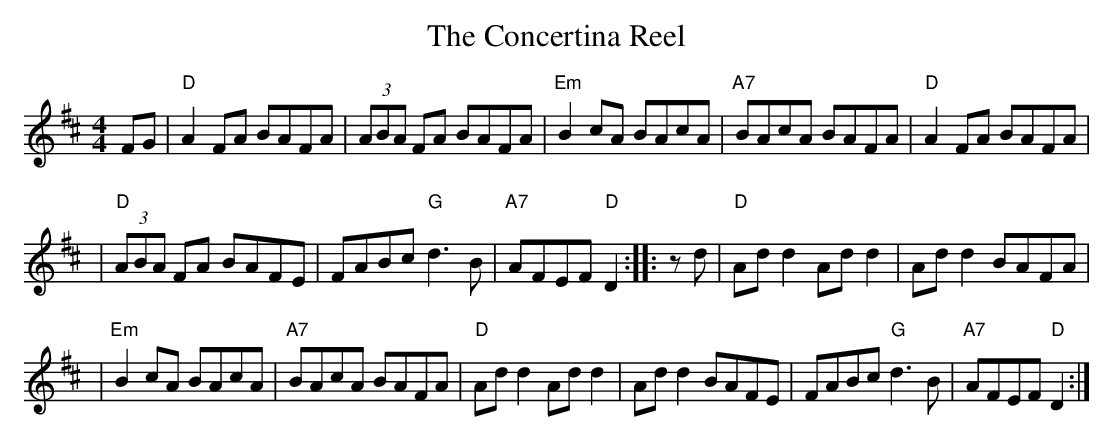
X:1
T: The Concertina Reel
M: 4/4
L: 1/8
K: D
FG \
| "D"A2FA BAFA | (3ABA FA BAFA | "Em"B2cA BAcA | "A7"BAcA BAFA | "D"A2FA BAFA |
| "D"(3ABA FA BAFE | FABc "G"d3B | "A7"AFEF "D"D2 :: zd | "D"Add2 Add2 |Add2 BAFA |
| "Em"B2cA BAcA | "A7"BAcA BAFA | "D"Add2 Add2 | Add2 BAFE | FABc "G"d3B | "A7"AFEF "D"D2 :|
